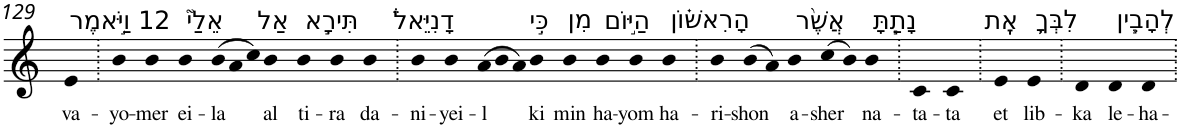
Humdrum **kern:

**kern	**text
*part1	*part1
*staff1	*staff1
*I"Piano	*
*I'Pno	*
!!LO:PB:g=z
*clefG2	*
*k[]	*
=129	=129
!LO:TX:a:t=12 וַיֹּ֣אמֶר	!
!	!LO:LY:b
4e	va-
=130.	=130.
!	!LO:LY:b
4b	-yo-
!	!LO:LY:b
4b	-mer
!LO:TX:a:t=אֵלַי֮	!
!	!LO:LY:b
4b	ei-
*Xtuplet	*
!	!LO:LY:b
(>12b	-la
12a	.
12cc)	.
!LO:TX:a:t=אַל	!
!	!LO:LY:b
4b	al
!LO:TX:a:t=תִּירָ֣א	!
!	!LO:LY:b
4b	ti-
!	!LO:LY:b
4b	-ra
!LO:TX:a:t=דָנִיֵּאל֒	!
!	!LO:LY:b
4b	da-
=131.	=131.
!	!LO:LY:b
4b	-ni-
!	!LO:LY:b
4b	-yei-
!	!LO:LY:b
(>12a	-l
12b	.
12a)	.
!LO:TX:a:t=כִּ֣י	!
!	!LO:LY:b
4b	ki
!LO:TX:a:t=מִן	!
!	!LO:LY:b
4b	min
!LO:TX:a:t=הַיּ֣וֹם	!
!	!LO:LY:b
4b	ha-
!	!LO:LY:b
4b	-yom
!LO:TX:a:t=הָרִאשׁ֗וֹן	!
!	!LO:LY:b
4b	ha-
=132.	=132.
!	!LO:LY:b
4b	-ri-
!	!LO:LY:b
(>8b	-shon
8a)	.
!LO:TX:a:t=אֲשֶׁ֨ר	!
!	!LO:LY:b
4b	a-
!	!LO:LY:b
(>8cc	-sher
8b)	.
!LO:TX:a:t=נָתַ֧תָּ	!
!	!LO:LY:b
4b	na-
=133.	=133.
!	!LO:LY:b
4c	-ta-
!	!LO:LY:b
4c	-ta
=134.	=134.
!LO:TX:a:t=אֶֽת	!
!	!LO:LY:b
4e	et
!LO:TX:a:t=לִבְּךָ֛	!
!	!LO:LY:b
4e	lib-
=135.	=135.
!	!LO:LY:b
4d	-ka
!LO:TX:a:t=לְהָבִ֧ין	!
!	!LO:LY:b
4d	le-
!	!LO:LY:b
4d	-ha-
=.	=.
*-	*-
